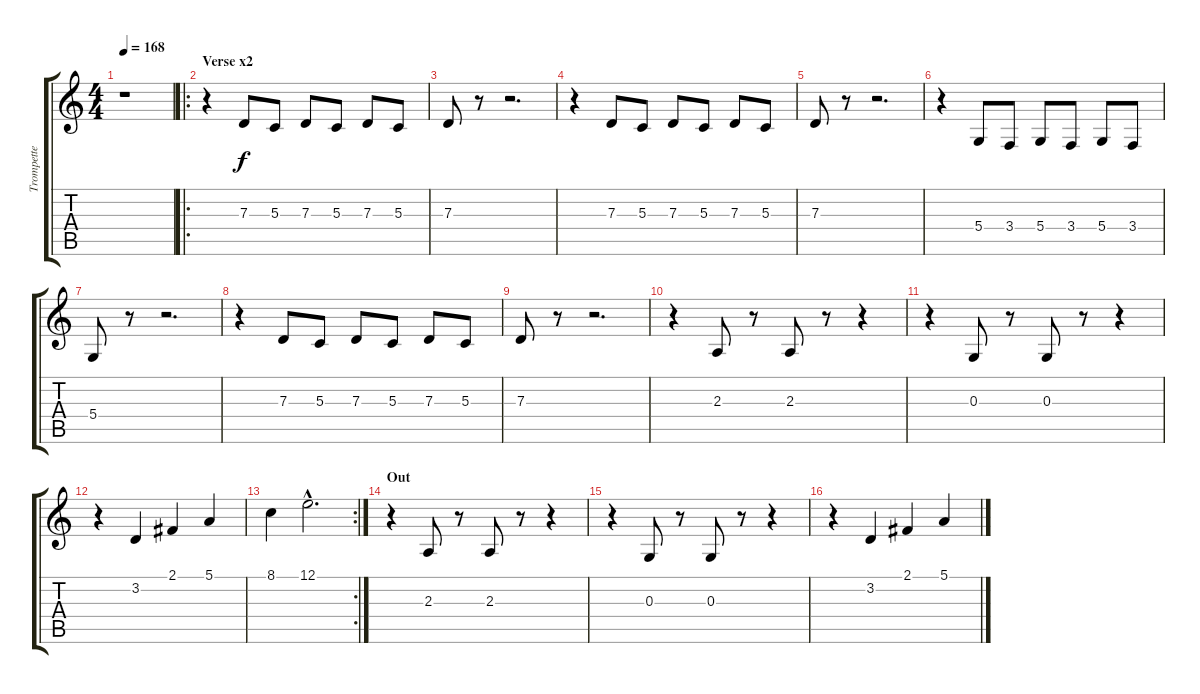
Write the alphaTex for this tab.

\track ("Trompette" "Trompette") {instrument trumpet}
\staff {score tabs}
\tuning (E4 B3 G3 D3 A2 E2) {hide}
\ts (4 4)
\tempo 168
\clef g2
\ks c
r.1{dy f} |
\ro
\section ("" "Verse x2")
r.4 7.3.8 5.3.8 7.3.8 5.3.8 7.3.8 5.3.8 |
7.3.8 r.8 r.2{d} |
r.4 7.3.8 5.3.8 7.3.8 5.3.8 7.3.8 5.3.8 |
7.3.8 r.8 r.2{d} |
r.4 5.4.8 3.4.8 5.4.8 3.4.8 5.4.8 3.4.8 |
5.4.8 r.8 r.2{d} |
r.4 7.3.8 5.3.8 7.3.8 5.3.8 7.3.8 5.3.8 |
7.3.8 r.8 r.2{d} |
r.4 2.3.8 r.8 2.3.8 r.8 r.4 |
r.4 0.3.8 r.8 0.3.8 r.8 r.4 |
r.4 3.2.4 2.1.4 5.1.4 |
\rc 2
8.1.4 12.1{hac}.2{d} |
\section ("" "Out")
r.4 2.3.8 r.8 2.3.8 r.8 r.4 |
r.4 0.3.8 r.8 0.3.8 r.8 r.4 |
r.4 3.2.4 2.1.4 5.1.4
